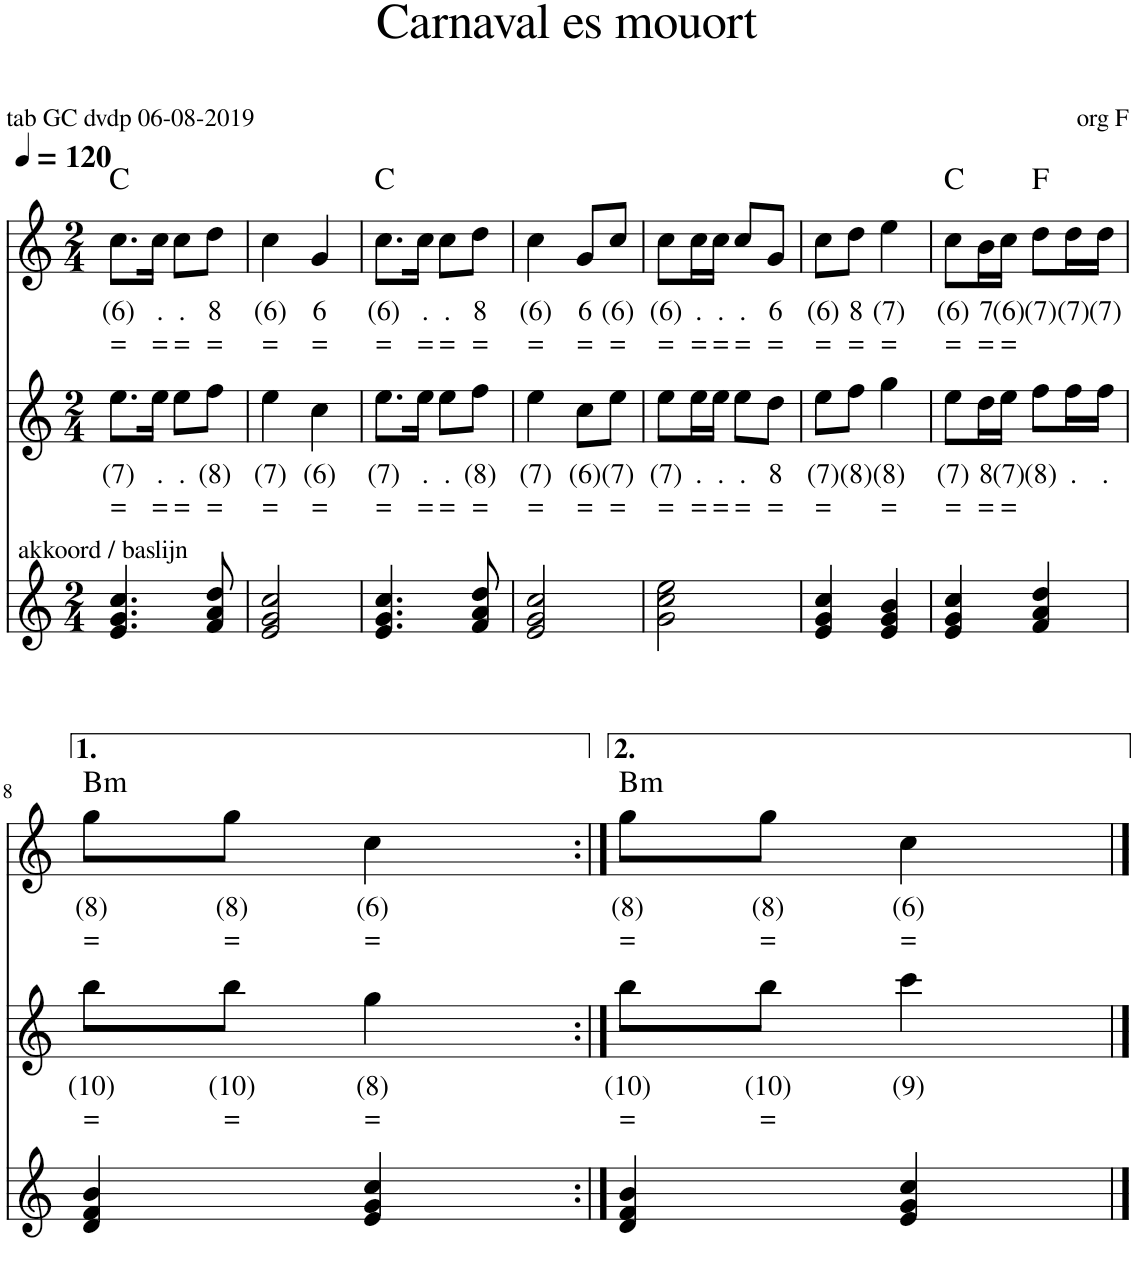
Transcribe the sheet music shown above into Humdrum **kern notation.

**kern	**kern	**text	**text	**kern	**text	**text	**harte
*part3	*part2	*part2	*part2	*part1	*part1	*part1	*part1
*staff3	*staff2	*staff2	*staff2	*staff1	*staff1	*staff1	*
*I"Piano, Copyright � 2016 J.-G. Maurandi	*I"Vibrafoon, http://mtcn.free.fr/	*	*	*I"Piano, Seq. JG Maurandi	*	*	*
*clefG2	*clefG2	*	*	*clefG2	*	*	*
*k[]	*k[]	*	*	*k[]	*	*	*
*M2/4	*M2/4	*	*	*M2/4	*	*	*
*MM120	*MM120	*	*	*MM120	*	*	*
=1	=1	=1	=1	=1	=1	=1	=1
!LO:TX:a:t=akkoord / baslijn	!	!	!	!	!	!	!
!	!	!LO:LY:b	!LO:LY:b	!	!LO:LY:b	!LO:LY:b	!
4.e/ 4.g/ 4.cc/	8.ee\L	(7)	=	8.cc\L	(6)	=	C:maj
!	!	!LO:LY:b	!LO:LY:b	!	!LO:LY:b	!LO:LY:b	!
.	16ee\Jk	.	=	16cc\Jk	.	=	.
!	!	!LO:LY:b	!LO:LY:b	!	!LO:LY:b	!LO:LY:b	!
.	8ee\L	.	=	8cc\L	.	=	.
!	!	!LO:LY:b	!LO:LY:b	!	!LO:LY:b	!LO:LY:b	!
8f/ 8a/ 8dd/	8ff\J	(8)	=	8dd\J	8	=	.
=2	=2	=2	=2	=2	=2	=2	=2
!	!	!LO:LY:b	!LO:LY:b	!	!LO:LY:b	!LO:LY:b	!
2e/ 2g/ 2cc/	4ee\	(7)	=	4cc\	(6)	=	.
!	!	!LO:LY:b	!LO:LY:b	!	!LO:LY:b	!LO:LY:b	!
.	4cc\	(6)	=	4g/	6	=	.
=3	=3	=3	=3	=3	=3	=3	=3
!	!	!LO:LY:b	!LO:LY:b	!	!LO:LY:b	!LO:LY:b	!
4.e/ 4.g/ 4.cc/	8.ee\L	(7)	=	8.cc\L	(6)	=	C:maj
!	!	!LO:LY:b	!LO:LY:b	!	!LO:LY:b	!LO:LY:b	!
.	16ee\Jk	.	=	16cc\Jk	.	=	.
!	!	!LO:LY:b	!LO:LY:b	!	!LO:LY:b	!LO:LY:b	!
.	8ee\L	.	=	8cc\L	.	=	.
!	!	!LO:LY:b	!LO:LY:b	!	!LO:LY:b	!LO:LY:b	!
8f/ 8a/ 8dd/	8ff\J	(8)	=	8dd\J	8	=	.
=4	=4	=4	=4	=4	=4	=4	=4
!	!	!LO:LY:b	!LO:LY:b	!	!LO:LY:b	!LO:LY:b	!
2e/ 2g/ 2cc/	4ee\	(7)	=	4cc\	(6)	=	.
!	!	!LO:LY:b	!LO:LY:b	!	!LO:LY:b	!LO:LY:b	!
.	8cc\L	(6)	=	8g/L	6	=	.
!	!	!LO:LY:b	!LO:LY:b	!	!LO:LY:b	!LO:LY:b	!
.	8ee\J	(7)	=	8cc/J	(6)	=	.
=5	=5	=5	=5	=5	=5	=5	=5
!	!	!LO:LY:b	!LO:LY:b	!	!LO:LY:b	!LO:LY:b	!
2g\ 2cc\ 2ee\	8ee\L	(7)	=	8cc\L	(6)	=	.
!	!	!LO:LY:b	!LO:LY:b	!	!LO:LY:b	!LO:LY:b	!
.	16ee\L	.	=	16cc\L	.	=	.
!	!	!LO:LY:b	!LO:LY:b	!	!LO:LY:b	!LO:LY:b	!
.	16ee\JJ	.	=	16cc\JJ	.	=	.
!	!	!LO:LY:b	!LO:LY:b	!	!LO:LY:b	!LO:LY:b	!
.	8ee\L	.	=	8cc/L	.	=	.
!	!	!LO:LY:b	!LO:LY:b	!	!LO:LY:b	!LO:LY:b	!
.	8dd\J	8	=	8g/J	6	=	.
=6	=6	=6	=6	=6	=6	=6	=6
!	!	!LO:LY:b	!LO:LY:b	!	!LO:LY:b	!LO:LY:b	!
4e/ 4g/ 4cc/	8ee\L	(7)	=	8cc\L	(6)	=	.
!	!	!LO:LY:b	!	!	!LO:LY:b	!LO:LY:b	!
.	8ff\J	(8)	.	8dd\J	8	=	.
!	!	!LO:LY:b	!LO:LY:b	!	!LO:LY:b	!LO:LY:b	!
4e/ 4g/ 4b/	4gg\	(8)	=	4ee\	(7)	=	.
=7	=7	=7	=7	=7	=7	=7	=7
!	!	!LO:LY:b	!LO:LY:b	!	!LO:LY:b	!LO:LY:b	!
4e/ 4g/ 4cc/	8ee\L	(7)	=	8cc\L	(6)	=	C:maj
!	!	!LO:LY:b	!LO:LY:b	!	!LO:LY:b	!LO:LY:b	!
.	16dd\L	8	=	16b\L	7	=	.
!	!	!LO:LY:b	!LO:LY:b	!	!LO:LY:b	!LO:LY:b	!
.	16ee\JJ	(7)	=	16cc\JJ	(6)	=	.
!	!	!LO:LY:b	!	!	!LO:LY:b	!	!
4f/ 4a/ 4dd/	8ff\L	(8)	.	8dd\L	(7)	.	F:maj
!	!	!LO:LY:b	!	!	!LO:LY:b	!	!
.	16ff\L	.	.	16dd\L	(7)	.	.
!	!	!LO:LY:b	!	!	!LO:LY:b	!	!
.	16ff\JJ	.	.	16dd\JJ	(7)	.	.
!!LO:LB:g=z
=8	=8	=8	=8	=8	=8	=8	=8
!	!	!LO:LY:b	!LO:LY:b	!	!LO:LY:b	!LO:LY:b	!LO:H:kt=m
4d/ 4f/ 4b/	8bb\L	(10)	=	8gg\L	(8)	=	B:min
!	!	!LO:LY:b	!LO:LY:b	!	!LO:LY:b	!LO:LY:b	!
.	8bb\J	(10)	=	8gg\J	(8)	=	.
!	!	!LO:LY:b	!LO:LY:b	!	!LO:LY:b	!LO:LY:b	!
4e/ 4g/ 4cc/	4gg\	(8)	=	4cc\	(6)	=	.
=9:|!	=9:|!	=9:|!	=9:|!	=9:|!	=9:|!	=9:|!	=9:|!
!	!	!LO:LY:b	!LO:LY:b	!	!LO:LY:b	!LO:LY:b	!LO:H:kt=m
4d/ 4f/ 4b/	8bb\L	(10)	=	8gg\L	(8)	=	B:min
!	!	!LO:LY:b	!LO:LY:b	!	!LO:LY:b	!LO:LY:b	!
.	8bb\J	(10)	=	8gg\J	(8)	=	.
!	!	!LO:LY:b	!	!	!LO:LY:b	!LO:LY:b	!
4e/ 4g/ 4cc/	4ccc\	(9)	.	4cc\	(6)	=	.
==	==	==	==	==	==	==	==
*-	*-	*-	*-	*-	*-	*-	*-
